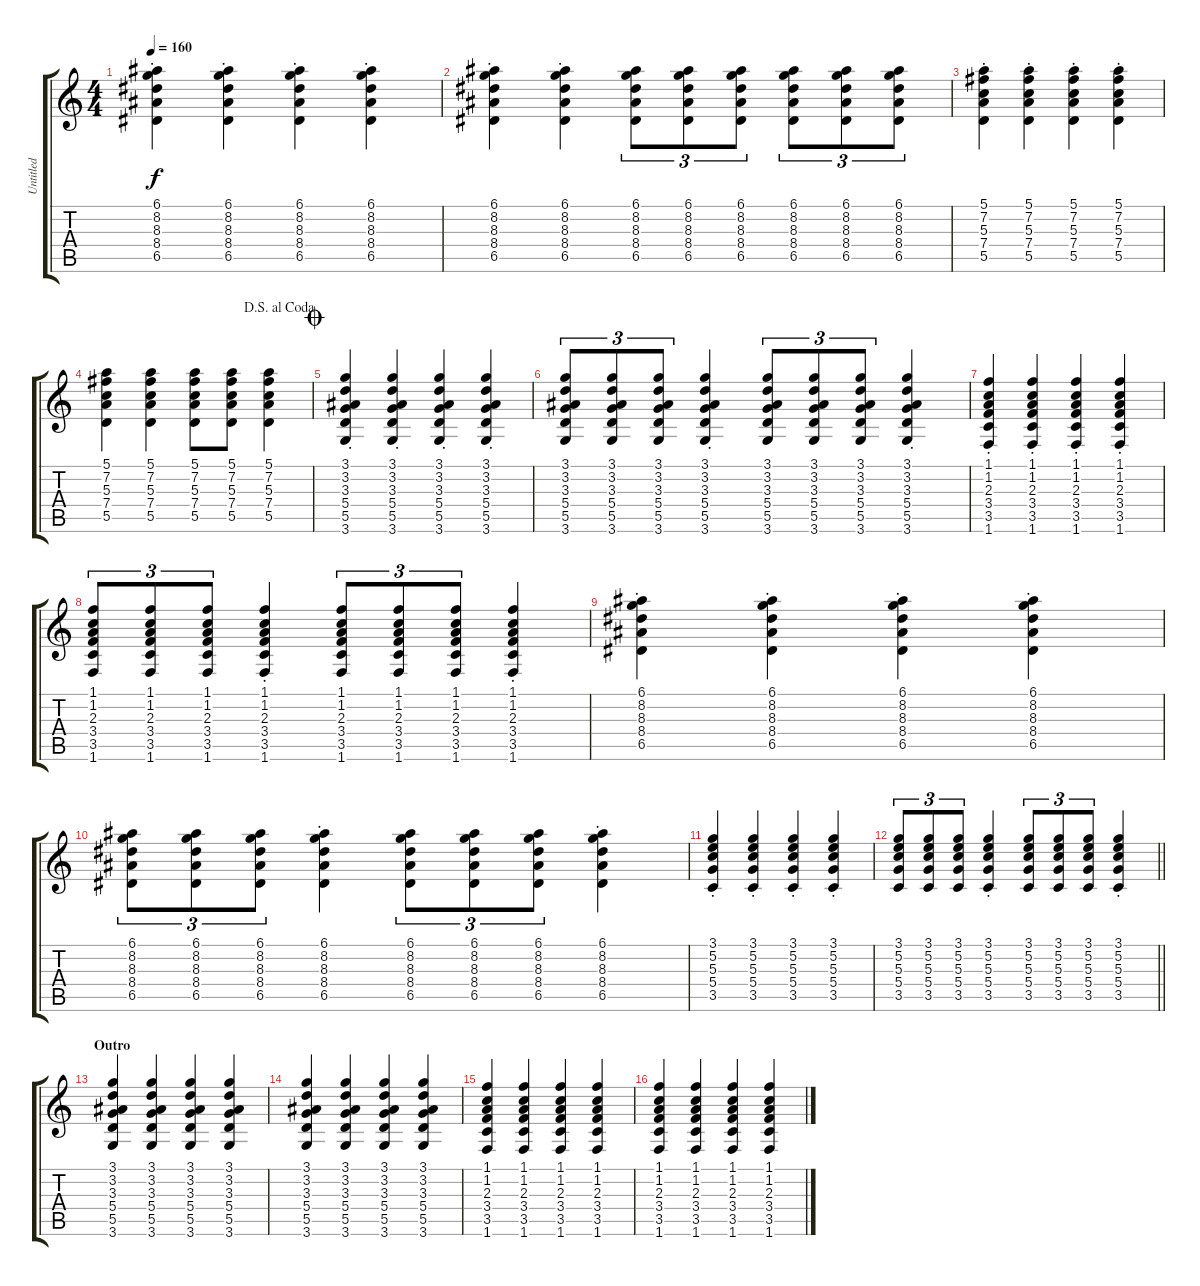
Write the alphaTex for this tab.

\track ("Untitled" "Untitled") {instrument overdrivenguitar}
\staff {score tabs}
\tuning (E4 B3 G3 D3 A2 E2) {hide}
\ts (4 4)
\tempo 160
\clef g2
\ks c
(6.1{st} 8.2{st} 8.3{st} 8.4{st} 6.5{st}).4{dy f} (6.1{st} 8.2{st} 8.3{st} 8.4{st} 6.5{st}).4 (6.1{st} 8.2{st} 8.3{st} 8.4{st} 6.5{st}).4 (6.1{st} 8.2{st} 8.3{st} 8.4{st} 6.5{st}).4 |
(6.1{st} 8.2{st} 8.3{st} 8.4{st} 6.5{st}).4 (6.1{st} 8.2{st} 8.3{st} 8.4{st} 6.5{st}).4 (6.1 8.2 8.3 8.4 6.5).8{tu (3 2)} (6.1 8.2 8.3 8.4 6.5).8{tu (3 2)} (6.1 8.2 8.3 8.4 6.5).8{tu (3 2)} (6.1 8.2 8.3 8.4 6.5).8{tu (3 2)} (6.1 8.2 8.3 8.4 6.5).8{tu (3 2)} (6.1 8.2 8.3 8.4 6.5).8{tu (3 2)} |
(5.1{st} 7.2{st} 5.3{st} 7.4{st} 5.5{st}).4 (5.1{st} 7.2{st} 5.3{st} 7.4{st} 5.5{st}).4 (5.1{st} 7.2{st} 5.3{st} 7.4{st} 5.5{st}).4 (5.1{st} 7.2{st} 5.3{st} 7.4{st} 5.5{st}).4 |
\jump dalsegnoalcoda
(5.1 7.2 5.3 7.4 5.5).4 (5.1 7.2 5.3 7.4 5.5).4 (5.1 7.2 5.3 7.4 5.5).8 (5.1 7.2 5.3 7.4 5.5).8 (5.1 7.2 5.3 7.4 5.5).4 |
\jump coda
(3.1{st} 3.2{st} 3.3{st} 5.4{st} 5.5{st} 3.6{st}).4 (3.1{st} 3.2{st} 3.3{st} 5.4{st} 5.5{st} 3.6{st}).4 (3.1{st} 3.2{st} 3.3{st} 5.4{st} 5.5{st} 3.6{st}).4 (3.1{st} 3.2{st} 3.3{st} 5.4{st} 5.5{st} 3.6{st}).4 |
(3.1 3.2 3.3 5.4 5.5 3.6).8{tu (3 2)} (3.1 3.2 3.3 5.4 5.5 3.6).8{tu (3 2)} (3.1 3.2 3.3 5.4 5.5 3.6).8{tu (3 2)} (3.1{st} 3.2{st} 3.3{st} 5.4{st} 5.5{st} 3.6{st}).4 (3.1 3.2 3.3 5.4 5.5 3.6).8{tu (3 2)} (3.1 3.2 3.3 5.4 5.5 3.6).8{tu (3 2)} (3.1 3.2 3.3 5.4 5.5 3.6).8{tu (3 2)} (3.1{st} 3.2{st} 3.3{st} 5.4{st} 5.5{st} 3.6{st}).4 |
(1.1{st} 1.2{st} 2.3{st} 3.4{st} 3.5{st} 1.6{st}).4 (1.1{st} 1.2{st} 2.3{st} 3.4{st} 3.5{st} 1.6{st}).4 (1.1{st} 1.2{st} 2.3{st} 3.4{st} 3.5{st} 1.6{st}).4 (1.1{st} 1.2{st} 2.3{st} 3.4{st} 3.5{st} 1.6{st}).4 |
(1.1 1.2 2.3 3.4 3.5 1.6).8{tu (3 2)} (1.1 1.2 2.3 3.4 3.5 1.6).8{tu (3 2)} (1.1 1.2 2.3 3.4 3.5 1.6).8{tu (3 2)} (1.1{st} 1.2{st} 2.3{st} 3.4{st} 3.5{st} 1.6{st}).4 (1.1 1.2 2.3 3.4 3.5 1.6).8{tu (3 2)} (1.1 1.2 2.3 3.4 3.5 1.6).8{tu (3 2)} (1.1 1.2 2.3 3.4 3.5 1.6).8{tu (3 2)} (1.1{st} 1.2{st} 2.3{st} 3.4{st} 3.5{st} 1.6{st}).4 |
(6.1{st} 8.2{st} 8.3{st} 8.4{st} 6.5{st}).4 (6.1{st} 8.2{st} 8.3{st} 8.4{st} 6.5{st}).4 (6.1{st} 8.2{st} 8.3{st} 8.4{st} 6.5{st}).4 (6.1{st} 8.2{st} 8.3{st} 8.4{st} 6.5{st}).4 |
(6.1 8.2 8.3 8.4 6.5).8{tu (3 2)} (6.1 8.2 8.3 8.4 6.5).8{tu (3 2)} (6.1 8.2 8.3 8.4 6.5).8{tu (3 2)} (6.1{st} 8.2{st} 8.3{st} 8.4{st} 6.5{st}).4 (6.1 8.2 8.3 8.4 6.5).8{tu (3 2)} (6.1 8.2 8.3 8.4 6.5).8{tu (3 2)} (6.1 8.2 8.3 8.4 6.5).8{tu (3 2)} (6.1{st} 8.2{st} 8.3{st} 8.4{st} 6.5{st}).4 |
(3.1{st} 5.2{st} 5.3{st} 5.4{st} 3.5{st}).4 (3.1{st} 5.2{st} 5.3{st} 5.4{st} 3.5{st}).4 (3.1{st} 5.2{st} 5.3{st} 5.4{st} 3.5{st}).4 (3.1{st} 5.2{st} 5.3{st} 5.4{st} 3.5{st}).4 |
\barLineRight lightlight
(3.1 5.2 5.3 5.4 3.5).8{tu (3 2)} (3.1 5.2 5.3 5.4 3.5).8{tu (3 2)} (3.1 5.2 5.3 5.4 3.5).8{tu (3 2)} (3.1{st} 5.2{st} 5.3{st} 5.4{st} 3.5{st}).4 (3.1 5.2 5.3 5.4 3.5).8{tu (3 2)} (3.1 5.2 5.3 5.4 3.5).8{tu (3 2)} (3.1 5.2 5.3 5.4 3.5).8{tu (3 2)} (3.1{st} 5.2{st} 5.3{st} 5.4{st} 3.5{st}).4 |
\section ("" "Outro")
(3.1 3.2 3.3 5.4 5.5 3.6).4 (3.1 3.2 3.3 5.4 5.5 3.6).4 (3.1 3.2 3.3 5.4 5.5 3.6).4 (3.1 3.2 3.3 5.4 5.5 3.6).4 |
(3.1 3.2 3.3 5.4 5.5 3.6).4 (3.1 3.2 3.3 5.4 5.5 3.6).4 (3.1 3.2 3.3 5.4 5.5 3.6).4 (3.1 3.2 3.3 5.4 5.5 3.6).4 |
(1.1 1.2 2.3 3.4 3.5 1.6).4 (1.1 1.2 2.3 3.4 3.5 1.6).4 (1.1 1.2 2.3 3.4 3.5 1.6).4 (1.1 1.2 2.3 3.4 3.5 1.6).4 |
(1.1 1.2 2.3 3.4 3.5 1.6).4 (1.1 1.2 2.3 3.4 3.5 1.6).4 (1.1 1.2 2.3 3.4 3.5 1.6).4 (1.1 1.2 2.3 3.4 3.5 1.6).4
